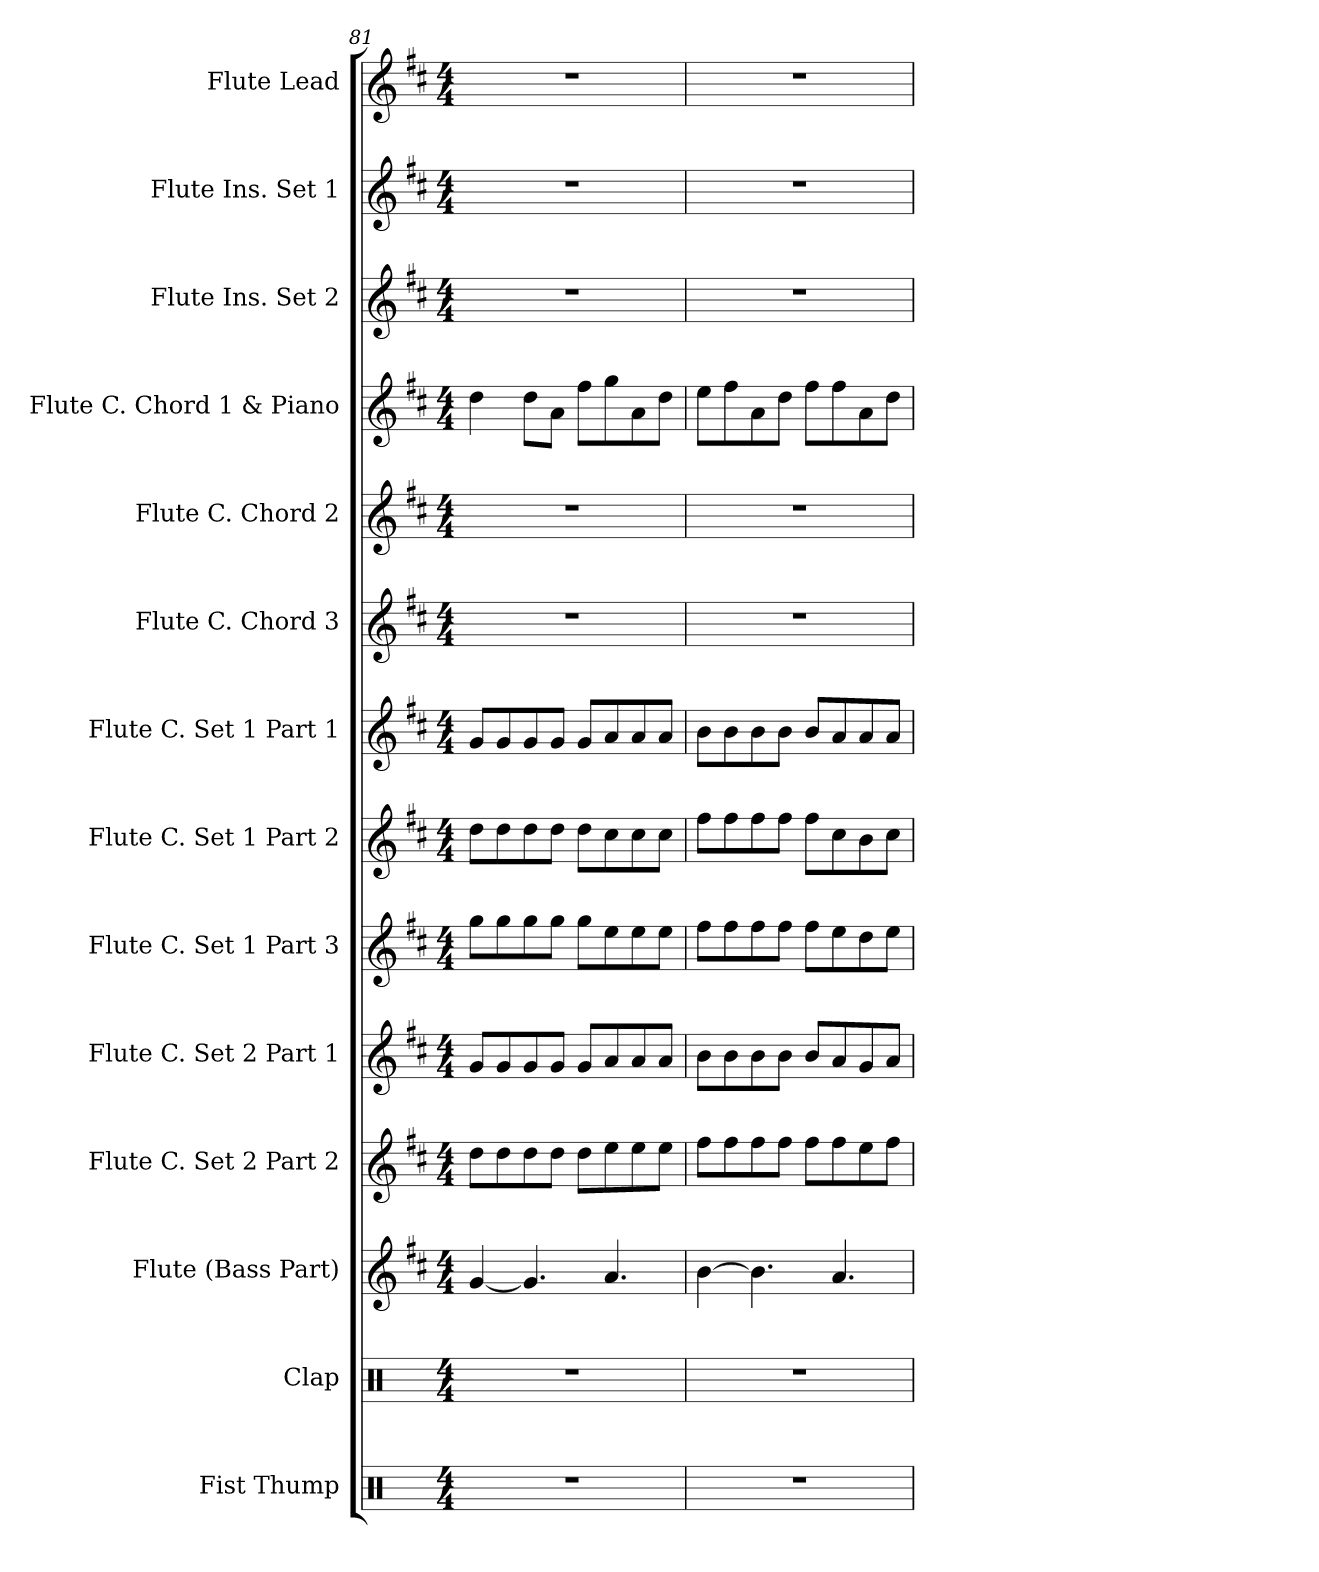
**kern	**kern	**kern	**kern	**kern	**kern	**kern	**kern	**kern	**kern	**kern	**kern	**kern	**kern
*part14	*part13	*part12	*part11	*part10	*part9	*part8	*part7	*part6	*part5	*part4	*part3	*part2	*part1
*staff14	*staff13	*staff12	*staff11	*staff10	*staff9	*staff8	*staff7	*staff6	*staff5	*staff4	*staff3	*staff2	*staff1
*I"Fist Thump	*I"Clap	*I"Flute (Bass Part)	*I"Flute C. Set 2 Part 2	*I"Flute C. Set 2 Part 1	*I"Flute C. Set 1 Part 3	*I"Flute C. Set 1 Part 2	*I"Flute C. Set 1 Part 1	*I"Flute C. Chord 3	*I"Flute C. Chord 2	*I"Flute C. Chord 1 &amp; Piano	*I"Flute Ins. Set 2	*I"Flute Ins. Set 1	*I"Flute Lead
*I'F.T.	*I'C.	*I'Fl. (BP)	*I'Fl. CS2 P2	*I'Fl. CS2 P1	*I'Fl. CS1 P3	*I'Fl. CS1 P2	*I'Fl. CS1 P1	*I'Fl. CC3	*I'Fl. CC2	*I'Fl. CC1 &amp; P	*I'Fl. IS2	*I'Fl. IS1	*I'Fl. Le.
*clefX	*clefX	*clefG2	*clefG2	*clefG2	*clefG2	*clefG2	*clefG2	*clefG2	*clefG2	*clefG2	*clefG2	*clefG2	*clefG2
*k[]	*k[]	*k[f#c#]	*k[f#c#]	*k[f#c#]	*k[f#c#]	*k[f#c#]	*k[f#c#]	*k[f#c#]	*k[f#c#]	*k[f#c#]	*k[f#c#]	*k[f#c#]	*k[f#c#]
*M4/4	*M4/4	*M4/4	*M4/4	*M4/4	*M4/4	*M4/4	*M4/4	*M4/4	*M4/4	*M4/4	*M4/4	*M4/4	*M4/4
=81	=81	=81	=81	=81	=81	=81	=81	=81	=81	=81	=81	=81	=81
1r	1r	[4g/	8dd\L	8g/L	8gg\L	8dd\L	8g/L	1r	1r	4dd\	1r	1r	1r
.	.	.	8dd\	8g/	8gg\	8dd\	8g/	.	.	.	.	.	.
.	.	4.g/]	8dd\	8g/	8gg\	8dd\	8g/	.	.	8dd\L	.	.	.
.	.	.	8dd\J	8g/J	8gg\J	8dd\J	8g/J	.	.	8a\J	.	.	.
.	.	.	8dd\L	8g/L	8gg\L	8dd\L	8g/L	.	.	8ff#\L	.	.	.
.	.	4.a/	8ee\	8a/	8ee\	8cc#\	8a/	.	.	8gg\	.	.	.
.	.	.	8ee\	8a/	8ee\	8cc#\	8a/	.	.	8a\	.	.	.
.	.	.	8ee\J	8a/J	8ee\J	8cc#\J	8a/J	.	.	8dd\J	.	.	.
=82	=82	=82	=82	=82	=82	=82	=82	=82	=82	=82	=82	=82	=82
1r	1r	[4b\	8ff#\L	8b\L	8ff#\L	8ff#\L	8b\L	1r	1r	8ee\L	1r	1r	1r
.	.	.	8ff#\	8b\	8ff#\	8ff#\	8b\	.	.	8ff#\	.	.	.
.	.	4.b\]	8ff#\	8b\	8ff#\	8ff#\	8b\	.	.	8a\	.	.	.
.	.	.	8ff#\J	8b\J	8ff#\J	8ff#\J	8b\J	.	.	8dd\J	.	.	.
.	.	.	8ff#\L	8b/L	8ff#\L	8ff#\L	8b/L	.	.	8ff#\L	.	.	.
.	.	4.a/	8ff#\	8a/	8ee\	8cc#\	8a/	.	.	8ff#\	.	.	.
.	.	.	8ee\	8g/	8dd\	8b\	8a/	.	.	8a\	.	.	.
.	.	.	8ff#\J	8a/J	8ee\J	8cc#\J	8a/J	.	.	8dd\J	.	.	.
=	=	=	=	=	=	=	=	=	=	=	=	=	=
*-	*-	*-	*-	*-	*-	*-	*-	*-	*-	*-	*-	*-	*-
